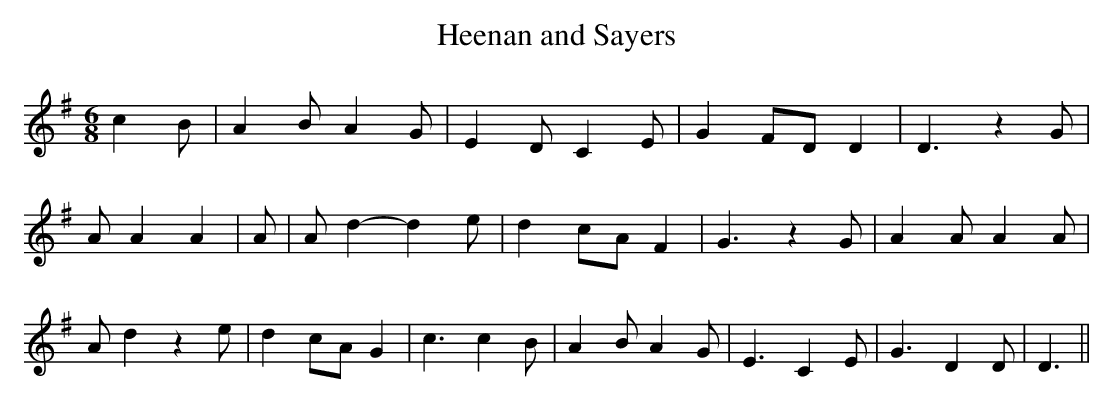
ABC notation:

X:1
T:Heenan and Sayers
M:6/8
L:1/4
K:G
 c B/2| A B/2 A G/2| E- D/2 C E/2| G F/2D/2 D| D3/2 z G/2| A/2 A A|\
 A/2| A/2 d- d e/2| d c/2A/2 F| G3/2 z G/2| A A/2 A A/2| A/2- d z e/2|\
 d c/2A/2 G| c3/2 c B/2| A B/2 A G/2| E3/2 C E/2| G3/2 D D/2| D3/2||\
